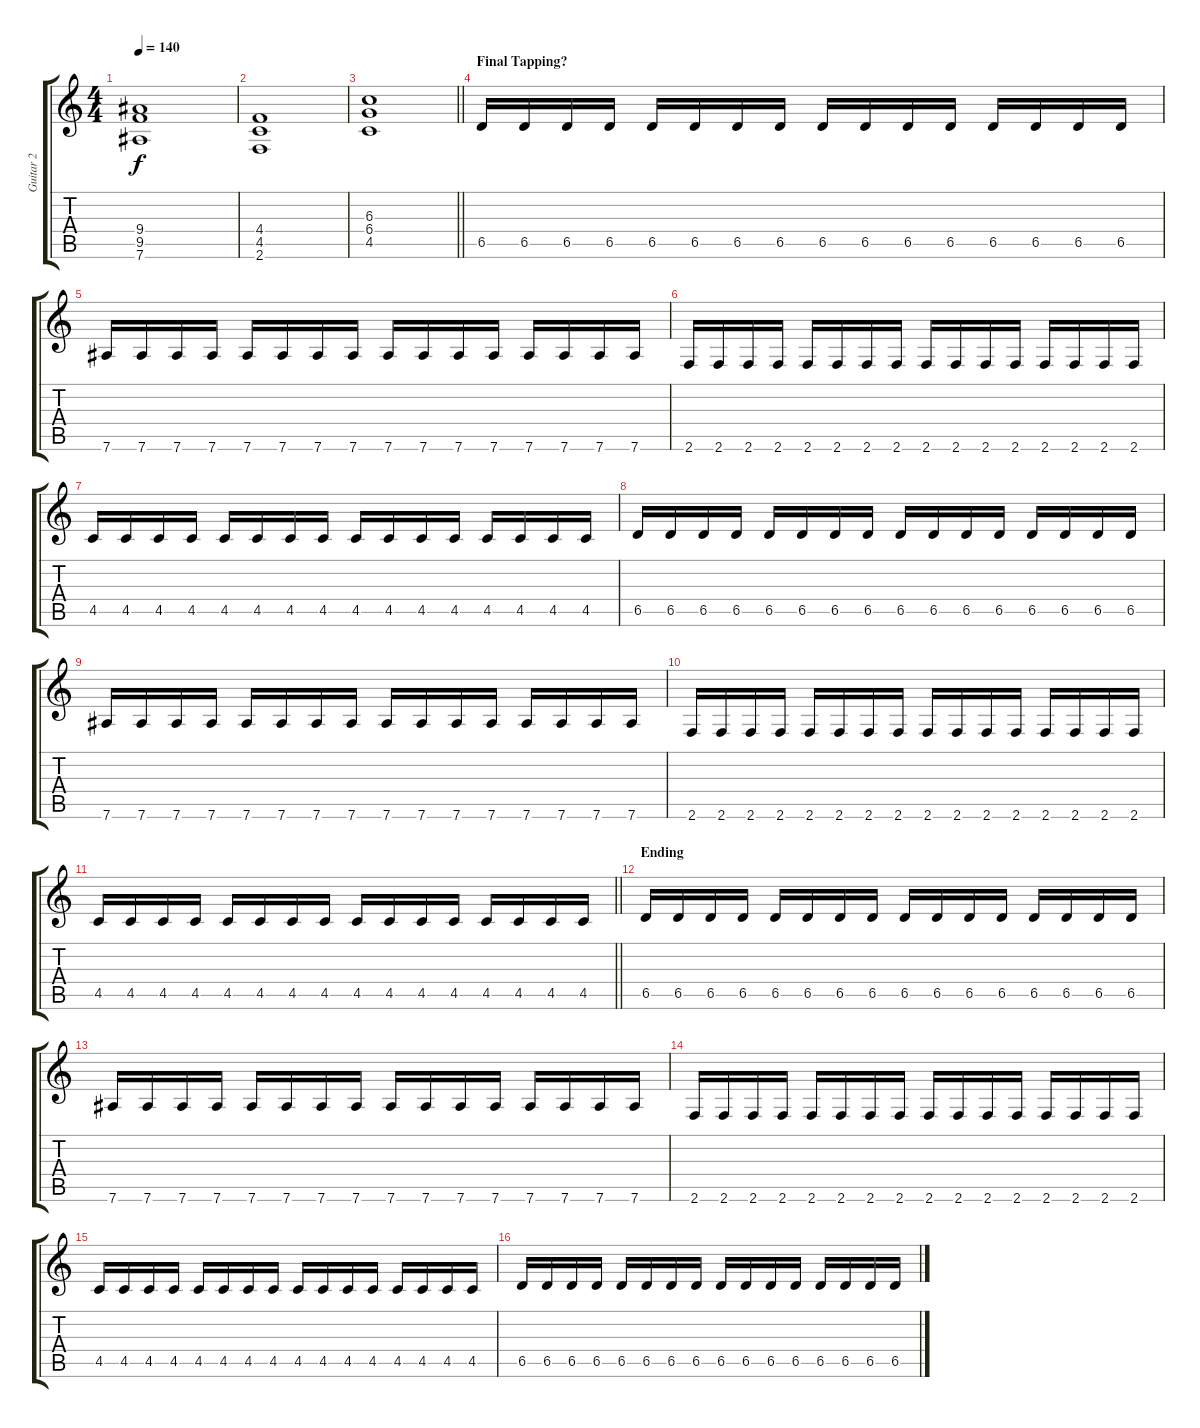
\track ("Guitar 2" "Guitar 2") {instrument distortionguitar}
\staff {score tabs}
\tuning (Eb4 Bb3 Gb3 Db3 Ab2 Eb2) {hide}
\ts (4 4)
\tempo 140
\clef g2
\ks c
(9.4 9.5 7.6).1{dy f} |
(4.4 4.5 2.6).1 |
\barLineRight lightlight
(6.3 6.4 4.5).1 |
\section ("" "Final Tapping?")
6.5.16 6.5.16 6.5.16 6.5.16 6.5.16 6.5.16 6.5.16 6.5.16 6.5.16 6.5.16 6.5.16 6.5.16 6.5.16 6.5.16 6.5.16 6.5.16 |
7.6.16 7.6.16 7.6.16 7.6.16 7.6.16 7.6.16 7.6.16 7.6.16 7.6.16 7.6.16 7.6.16 7.6.16 7.6.16 7.6.16 7.6.16 7.6.16 |
2.6.16 2.6.16 2.6.16 2.6.16 2.6.16 2.6.16 2.6.16 2.6.16 2.6.16 2.6.16 2.6.16 2.6.16 2.6.16 2.6.16 2.6.16 2.6.16 |
4.5.16 4.5.16 4.5.16 4.5.16 4.5.16 4.5.16 4.5.16 4.5.16 4.5.16 4.5.16 4.5.16 4.5.16 4.5.16 4.5.16 4.5.16 4.5.16 |
6.5.16 6.5.16 6.5.16 6.5.16 6.5.16 6.5.16 6.5.16 6.5.16 6.5.16 6.5.16 6.5.16 6.5.16 6.5.16 6.5.16 6.5.16 6.5.16 |
7.6.16 7.6.16 7.6.16 7.6.16 7.6.16 7.6.16 7.6.16 7.6.16 7.6.16 7.6.16 7.6.16 7.6.16 7.6.16 7.6.16 7.6.16 7.6.16 |
2.6.16 2.6.16 2.6.16 2.6.16 2.6.16 2.6.16 2.6.16 2.6.16 2.6.16 2.6.16 2.6.16 2.6.16 2.6.16 2.6.16 2.6.16 2.6.16 |
\barLineRight lightlight
4.5.16 4.5.16 4.5.16 4.5.16 4.5.16 4.5.16 4.5.16 4.5.16 4.5.16 4.5.16 4.5.16 4.5.16 4.5.16 4.5.16 4.5.16 4.5.16 |
\section ("" "Ending")
6.5.16 6.5.16 6.5.16 6.5.16 6.5.16 6.5.16 6.5.16 6.5.16 6.5.16 6.5.16 6.5.16 6.5.16 6.5.16 6.5.16 6.5.16 6.5.16 |
7.6.16 7.6.16 7.6.16 7.6.16 7.6.16 7.6.16 7.6.16 7.6.16 7.6.16 7.6.16 7.6.16 7.6.16 7.6.16 7.6.16 7.6.16 7.6.16 |
2.6.16 2.6.16 2.6.16 2.6.16 2.6.16 2.6.16 2.6.16 2.6.16 2.6.16 2.6.16 2.6.16 2.6.16 2.6.16 2.6.16 2.6.16 2.6.16 |
4.5.16 4.5.16 4.5.16 4.5.16 4.5.16 4.5.16 4.5.16 4.5.16 4.5.16 4.5.16 4.5.16 4.5.16 4.5.16 4.5.16 4.5.16 4.5.16 |
6.5.16 6.5.16 6.5.16 6.5.16 6.5.16 6.5.16 6.5.16 6.5.16 6.5.16 6.5.16 6.5.16 6.5.16 6.5.16 6.5.16 6.5.16 6.5.16
